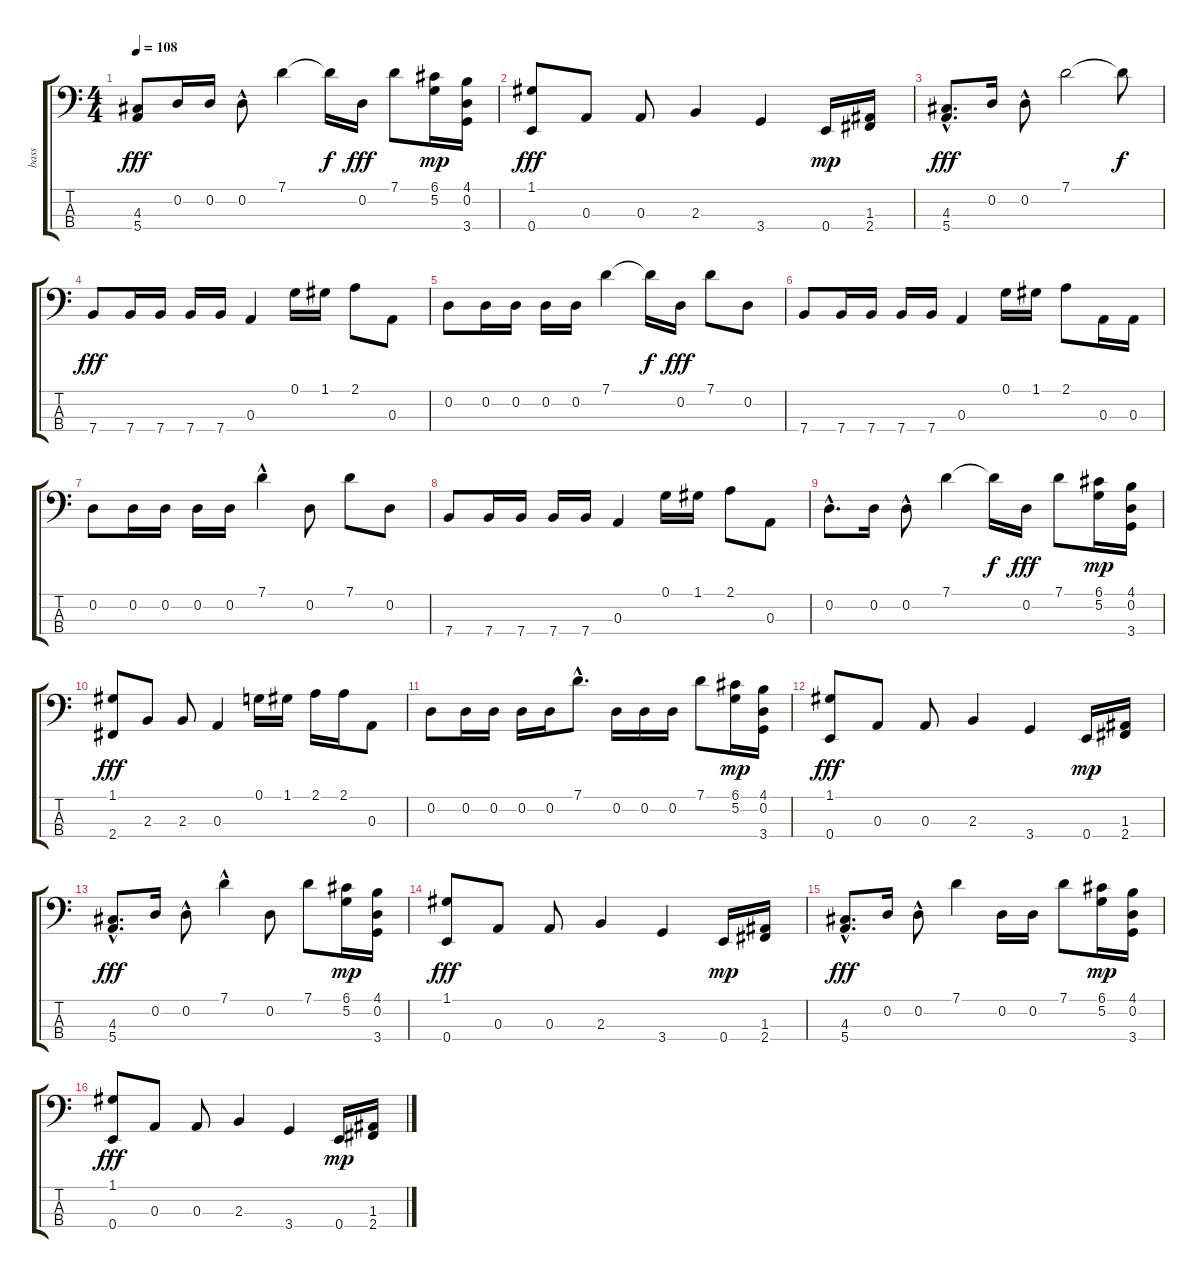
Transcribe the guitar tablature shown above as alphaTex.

\track ("bass" "bass") {instrument electricbasspick}
\staff {score tabs}
\tuning (G2 D2 A1 E1) {hide}
\ts (4 4)
\tempo 108
\clef f4
\ks c
(4.3 5.4).8{dy fff} 0.2.16 0.2.16 0.2{hac}.8 7.1.4 7.1{t}.16{dy f} 0.2.16{dy fff} 7.1.8 (6.1 5.2).16{dy mp} (4.1 0.2 3.4).16 |
(1.1 0.4).8{dy fff} 0.3.8 0.3.8 2.3.4 3.4.4 0.4.16{dy mp} (1.3 2.4).16 |
(4.3 5.4{hac}).8{d dy fff} 0.2.16 0.2{hac}.8 7.1.2 7.1{t}.8{dy f} |
7.4.8{dy fff} 7.4.16 7.4.16 7.4.16 7.4.16 0.3.4 0.1.16 1.1.16 2.1.8 0.3.8 |
0.2.8 0.2.16 0.2.16 0.2.16 0.2.16 7.1.4 7.1{t}.16{dy f} 0.2.16{dy fff} 7.1.8 0.2.8 |
7.4.8 7.4.16 7.4.16 7.4.16 7.4.16 0.3.4 0.1.16 1.1.16 2.1.8 0.3.16 0.3.16 |
0.2.8 0.2.16 0.2.16 0.2.16 0.2.16 7.1{hac}.4 0.2.8 7.1.8 0.2.8 |
7.4.8 7.4.16 7.4.16 7.4.16 7.4.16 0.3.4 0.1.16 1.1.16 2.1.8 0.3.8 |
0.2{hac}.8{d} 0.2.16 0.2{hac}.8 7.1.4 7.1{t}.16{dy f} 0.2.16{dy fff} 7.1.8 (6.1 5.2).16{dy mp} (4.1 0.2 3.4).16 |
(1.1 2.4).8{dy fff} 2.3.8 2.3.8 0.3.4 0.1.16 1.1.16 2.1.16 2.1.16 0.3.8 |
0.2.8 0.2.16 0.2.16 0.2.16 0.2.16 7.1{hac}.8{d} 0.2.16 0.2.16 0.2.16 7.1.8 (6.1 5.2).16{dy mp} (4.1 0.2 3.4).16 |
(1.1 0.4).8{dy fff} 0.3.8 0.3.8 2.3.4 3.4.4 0.4.16{dy mp} (1.3 2.4).16 |
(4.3 5.4{hac}).8{d dy fff} 0.2.16 0.2{hac}.8 7.1{hac}.4 0.2.8 7.1.8 (6.1 5.2).16{dy mp} (4.1 0.2 3.4).16 |
(1.1 0.4).8{dy fff} 0.3.8 0.3.8 2.3.4 3.4.4 0.4.16{dy mp} (1.3 2.4).16 |
(4.3 5.4{hac}).8{d dy fff} 0.2.16 0.2{hac}.8 7.1.4 0.2.16 0.2.16 7.1.8 (6.1 5.2).16{dy mp} (4.1 0.2 3.4).16 |
(1.1 0.4).8{dy fff} 0.3.8 0.3.8 2.3.4 3.4.4 0.4.16{dy mp} (1.3 2.4).16
